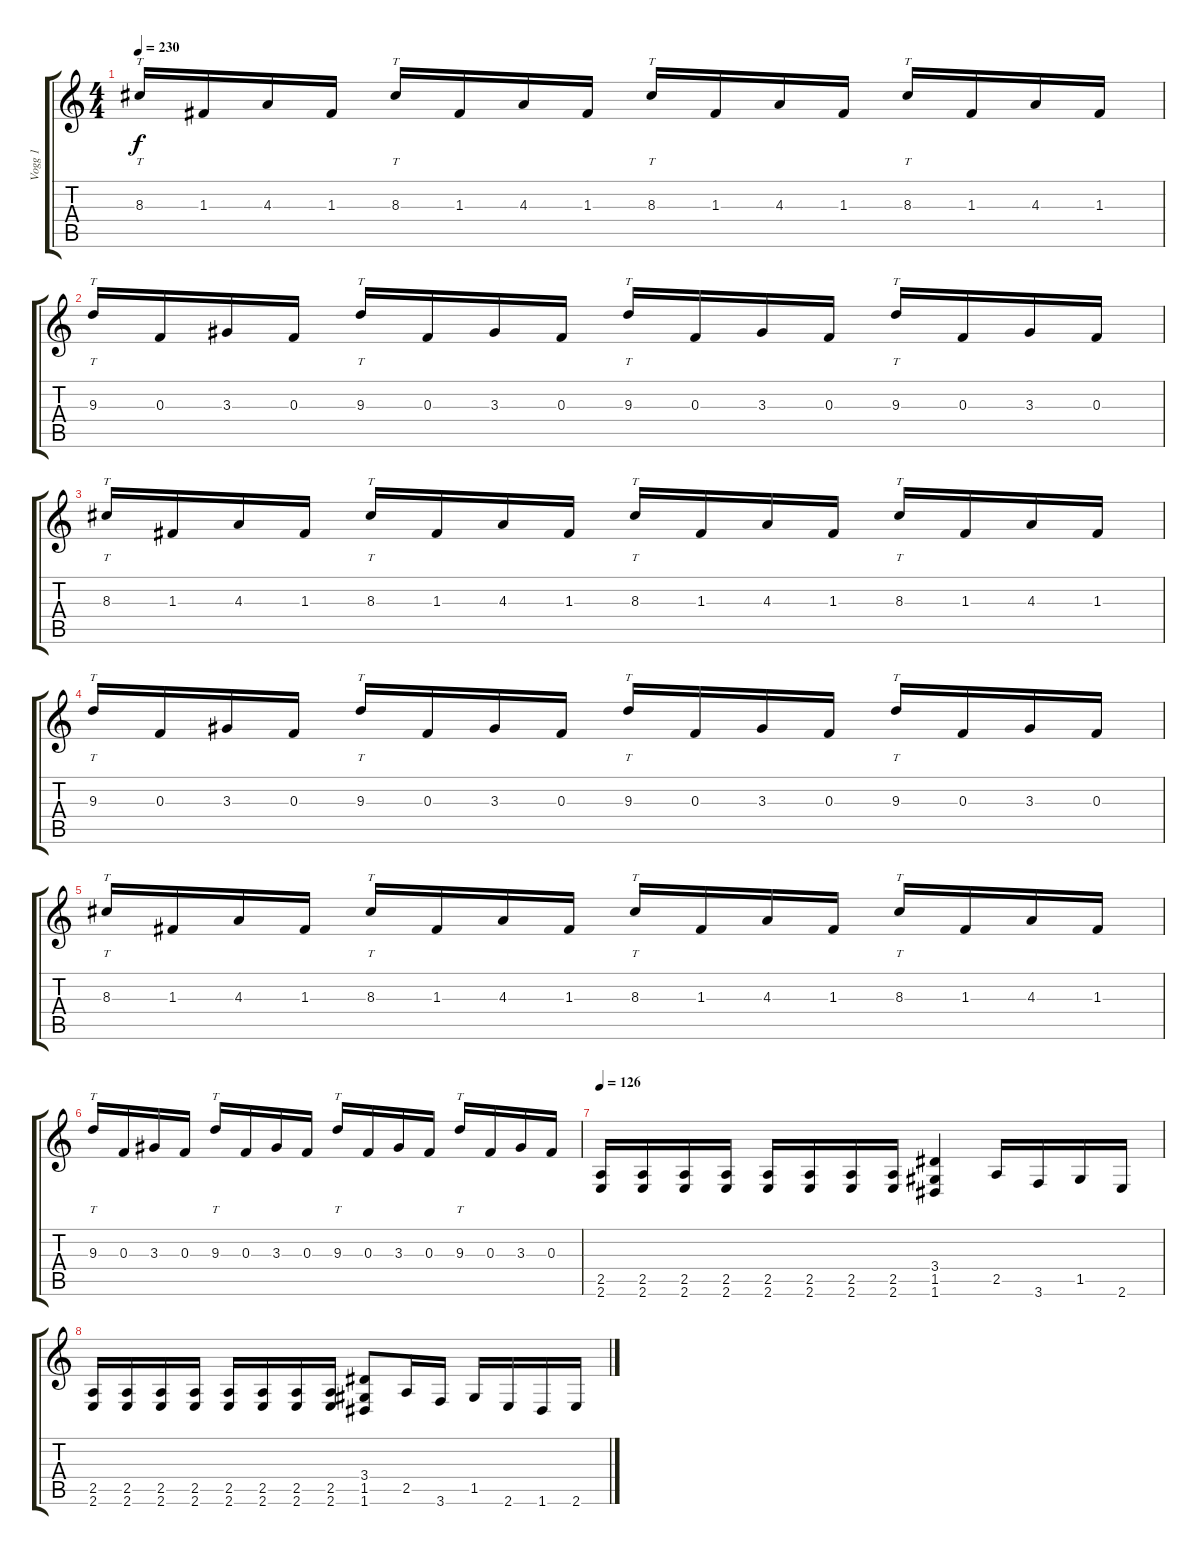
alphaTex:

\track ("Vogg 1" "Vogg 1") {instrument distortionguitar}
\staff {score tabs}
\tuning (D4 A3 F3 C3 G2 D2) {hide}
\ts (4 4)
\tempo 230
\clef g2
\ks c
8.3.16{tt dy f} 1.3.16 4.3.16 1.3.16 8.3.16{tt} 1.3.16 4.3.16 1.3.16 8.3.16{tt} 1.3.16 4.3.16 1.3.16 8.3.16{tt} 1.3.16 4.3.16 1.3.16 |
9.3.16{tt} 0.3.16 3.3.16 0.3.16 9.3.16{tt} 0.3.16 3.3.16 0.3.16 9.3.16{tt} 0.3.16 3.3.16 0.3.16 9.3.16{tt} 0.3.16 3.3.16 0.3.16 |
8.3.16{tt} 1.3.16 4.3.16 1.3.16 8.3.16{tt} 1.3.16 4.3.16 1.3.16 8.3.16{tt} 1.3.16 4.3.16 1.3.16 8.3.16{tt} 1.3.16 4.3.16 1.3.16 |
9.3.16{tt} 0.3.16 3.3.16 0.3.16 9.3.16{tt} 0.3.16 3.3.16 0.3.16 9.3.16{tt} 0.3.16 3.3.16 0.3.16 9.3.16{tt} 0.3.16 3.3.16 0.3.16 |
8.3.16{tt} 1.3.16 4.3.16 1.3.16 8.3.16{tt} 1.3.16 4.3.16 1.3.16 8.3.16{tt} 1.3.16 4.3.16 1.3.16 8.3.16{tt} 1.3.16 4.3.16 1.3.16 |
9.3.16{tt} 0.3.16 3.3.16 0.3.16 9.3.16{tt} 0.3.16 3.3.16 0.3.16 9.3.16{tt} 0.3.16 3.3.16 0.3.16 9.3.16{tt} 0.3.16 3.3.16 0.3.16 |
\tempo 126
(2.5 2.6).16 (2.5 2.6).16 (2.5 2.6).16 (2.5 2.6).16 (2.5 2.6).16 (2.5 2.6).16 (2.5 2.6).16 (2.5 2.6).16 (3.4 1.5 1.6).4 2.5.16 3.6.16 1.5.16 2.6.16 |
(2.5 2.6).16 (2.5 2.6).16 (2.5 2.6).16 (2.5 2.6).16 (2.5 2.6).16 (2.5 2.6).16 (2.5 2.6).16 (2.5 2.6).16 (3.4 1.5 1.6).8 2.5.16 3.6.16 1.5.16 2.6.16 1.6.16 2.6.16
